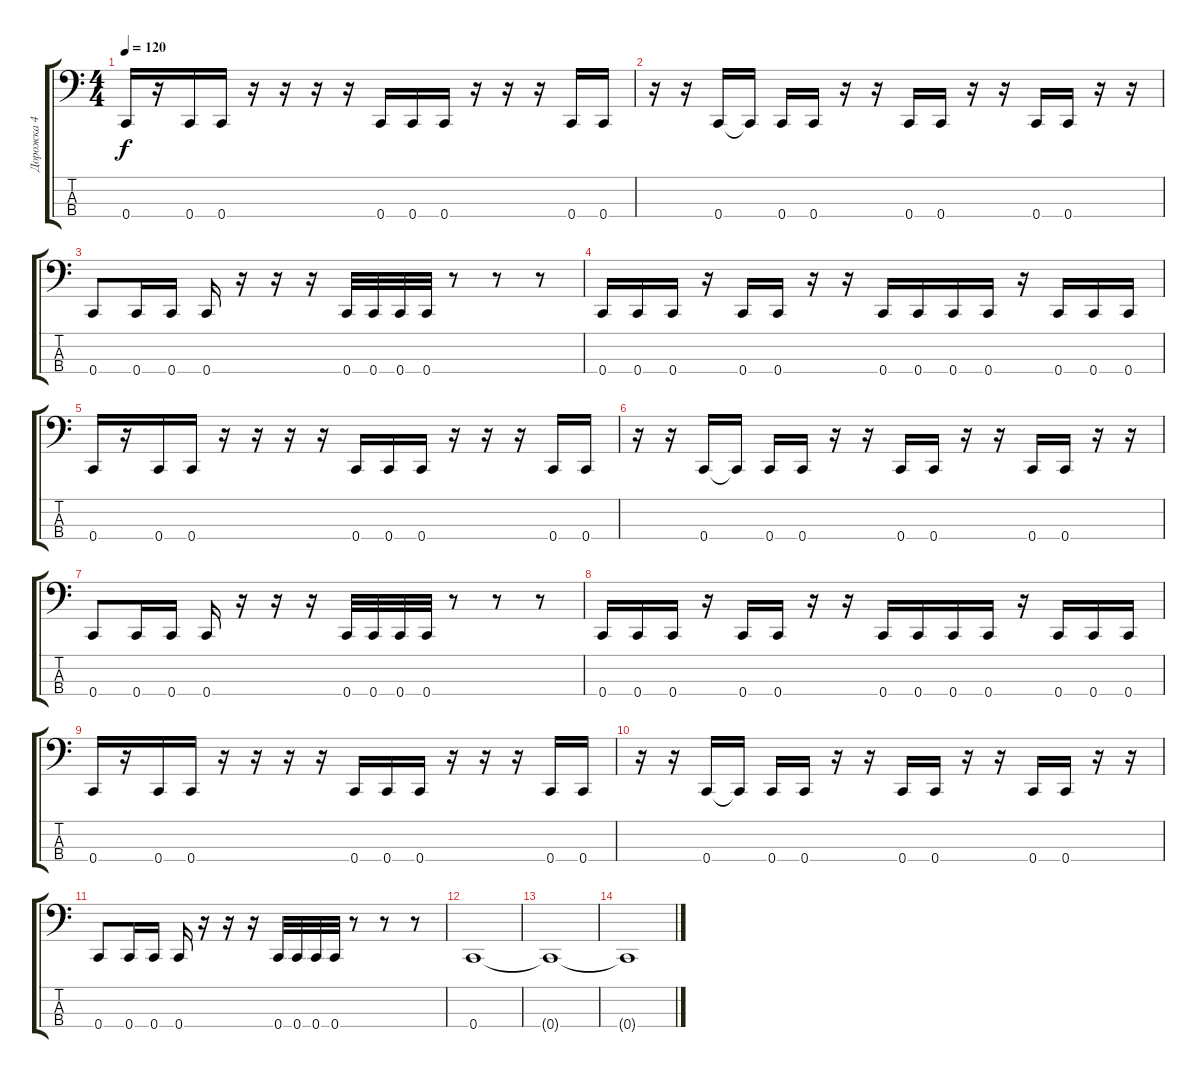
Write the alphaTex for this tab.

\track ("Дорожка 4" "Дорожка 4") {instrument electricbasspick}
\staff {score tabs}
\tuning (F2 C2 G1 C1) {hide}
\ts (4 4)
\tempo 120
\clef f4
\ks c
0.4.16{dy f} r.16 0.4.16 0.4.16 r.16 r.16 r.16 r.16 0.4.16 0.4.16 0.4.16 r.16 r.16 r.16 0.4.16 0.4.16 |
r.16 r.16 0.4.16 0.4{t}.16 0.4.16 0.4.16 r.16 r.16 0.4.16 0.4.16 r.16 r.16 0.4.16 0.4.16 r.16 r.16 |
0.4.8 0.4.16 0.4.16 0.4.16 r.16 r.16 r.16 0.4.32 0.4.32 0.4.32 0.4.32 r.8 r.8 r.8 |
0.4.16 0.4.16 0.4.16 r.16 0.4.16 0.4.16 r.16 r.16 0.4.16 0.4.16 0.4.16 0.4.16 r.16 0.4.16 0.4.16 0.4.16 |
0.4.16 r.16 0.4.16 0.4.16 r.16 r.16 r.16 r.16 0.4.16 0.4.16 0.4.16 r.16 r.16 r.16 0.4.16 0.4.16 |
r.16 r.16 0.4.16 0.4{t}.16 0.4.16 0.4.16 r.16 r.16 0.4.16 0.4.16 r.16 r.16 0.4.16 0.4.16 r.16 r.16 |
0.4.8 0.4.16 0.4.16 0.4.16 r.16 r.16 r.16 0.4.32 0.4.32 0.4.32 0.4.32 r.8 r.8 r.8 |
0.4.16 0.4.16 0.4.16 r.16 0.4.16 0.4.16 r.16 r.16 0.4.16 0.4.16 0.4.16 0.4.16 r.16 0.4.16 0.4.16 0.4.16 |
0.4.16 r.16 0.4.16 0.4.16 r.16 r.16 r.16 r.16 0.4.16 0.4.16 0.4.16 r.16 r.16 r.16 0.4.16 0.4.16 |
r.16 r.16 0.4.16 0.4{t}.16 0.4.16 0.4.16 r.16 r.16 0.4.16 0.4.16 r.16 r.16 0.4.16 0.4.16 r.16 r.16 |
0.4.8 0.4.16 0.4.16 0.4.16 r.16 r.16 r.16 0.4.32 0.4.32 0.4.32 0.4.32 r.8 r.8 r.8 |
0.4.1{volume 5} |
0.4{t}.1 |
0.4{t}.1
